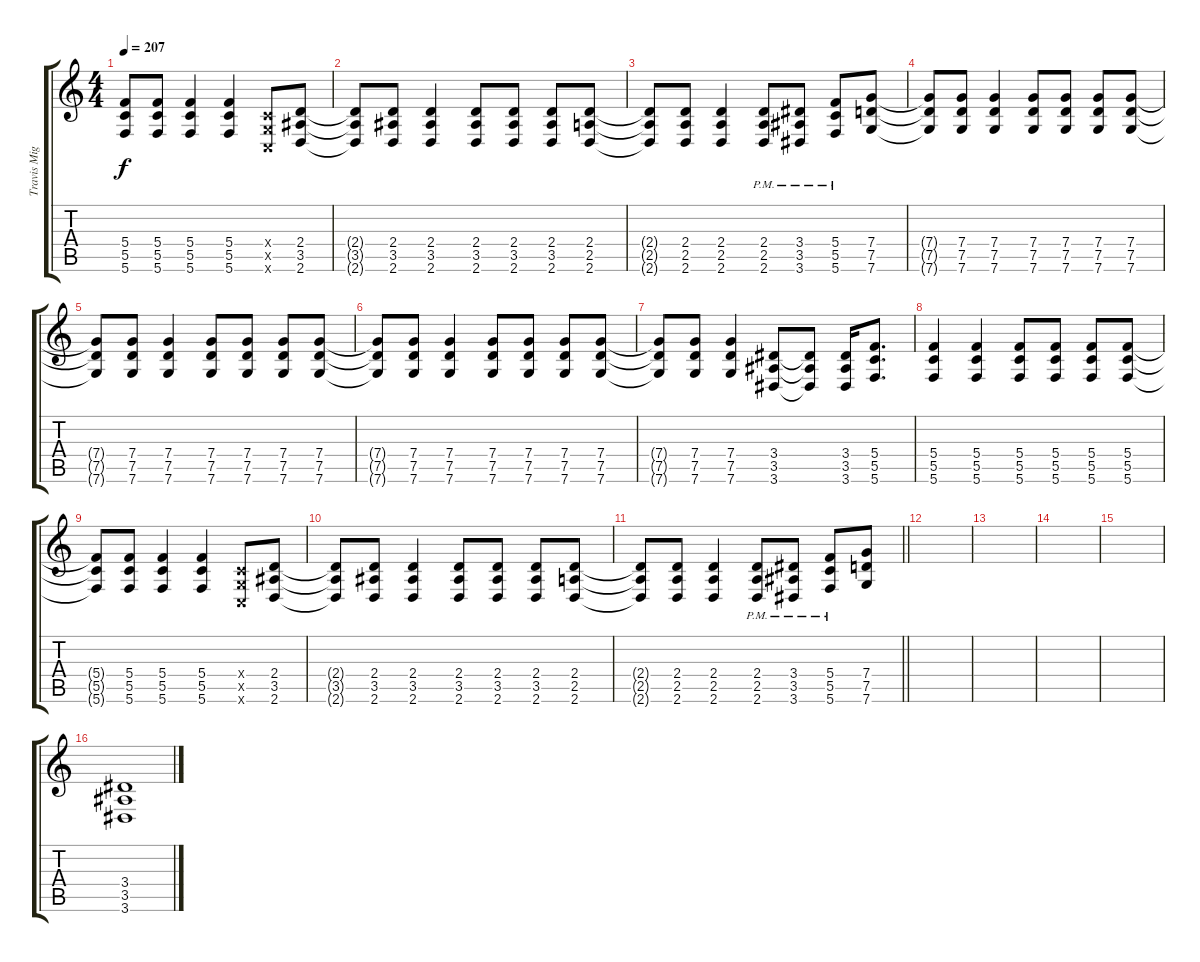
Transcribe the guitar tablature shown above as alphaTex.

\track ("Travis Miguel" "Travis Mig") {instrument distortionguitar}
\staff {score tabs}
\tuning (D4 A3 F3 C3 G2 C2) {hide}
\ts (4 4)
\tempo 207
\clef g2
\ks c
(5.4{t} 5.5{t} 5.6{t}).8{dy f} (5.4 5.5 5.6).8 (5.4 5.5 5.6).4 (5.4 5.5 5.6).4 (0.4{x} 0.5{x} 0.6{x}).8 (2.4 3.5 2.6).8 |
(2.4{t} 3.5{t} 2.6{t}).8 (2.4 3.5 2.6).8 (2.4 3.5 2.6).4 (2.4 3.5 2.6).8 (2.4 3.5 2.6).8 (2.4 3.5 2.6).8 (2.4 2.5 2.6).8 |
(2.4{t} 2.5{t} 2.6{t}).8 (2.4 2.5 2.6).8 (2.4 2.5 2.6).4 (2.4{pm} 2.5{pm} 2.6{pm}).8 (3.4{pm} 3.5{pm} 3.6{pm}).8 (5.4{pm} 5.5{pm} 5.6{pm}).8 (7.4 7.5 7.6).8 |
(7.4{t} 7.5{t} 7.6{t}).8 (7.4 7.5 7.6).8 (7.4 7.5 7.6).4 (7.4 7.5 7.6).8 (7.4 7.5 7.6).8 (7.4 7.5 7.6).8 (7.4 7.5 7.6).8 |
(7.4{t} 7.5{t} 7.6{t}).8 (7.4 7.5 7.6).8 (7.4 7.5 7.6).4 (7.4 7.5 7.6).8 (7.4 7.5 7.6).8 (7.4 7.5 7.6).8 (7.4 7.5 7.6).8 |
(7.4{t} 7.5{t} 7.6{t}).8 (7.4 7.5 7.6).8 (7.4 7.5 7.6).4 (7.4 7.5 7.6).8 (7.4 7.5 7.6).8 (7.4 7.5 7.6).8 (7.4 7.5 7.6).8 |
(7.4{t} 7.5{t} 7.6{t}).8 (7.4 7.5 7.6).8 (7.4 7.5 7.6).4 (3.4 3.5 3.6).8 (3.4{t} 3.5{t} 3.6{t}).8 (3.4 3.5 3.6).16 (5.4 5.5 5.6).8{d} |
(5.4 5.5 5.6).4 (5.4 5.5 5.6).4 (5.4 5.5 5.6).8 (5.4 5.5 5.6).8 (5.4 5.5 5.6).8 (5.4 5.5 5.6).8 |
(5.4{t} 5.5{t} 5.6{t}).8 (5.4 5.5 5.6).8 (5.4 5.5 5.6).4 (5.4 5.5 5.6).4 (0.4{x} 0.5{x} 0.6{x}).8 (2.4 3.5 2.6).8 |
(2.4{t} 3.5{t} 2.6{t}).8 (2.4 3.5 2.6).8 (2.4 3.5 2.6).4 (2.4 3.5 2.6).8 (2.4 3.5 2.6).8 (2.4 3.5 2.6).8 (2.4 2.5 2.6).8 |
\barLineRight lightlight
(2.4{t} 2.5{t} 2.6{t}).8 (2.4 2.5 2.6).8 (2.4 2.5 2.6).4 (2.4{pm} 2.5{pm} 2.6{pm}).8 (3.4{pm} 3.5{pm} 3.6{pm}).8 (5.4{pm} 5.5{pm} 5.6{pm}).8 (7.4 7.5 7.6).8 |
|
|
|
|
(3.4 3.5 3.6).1
